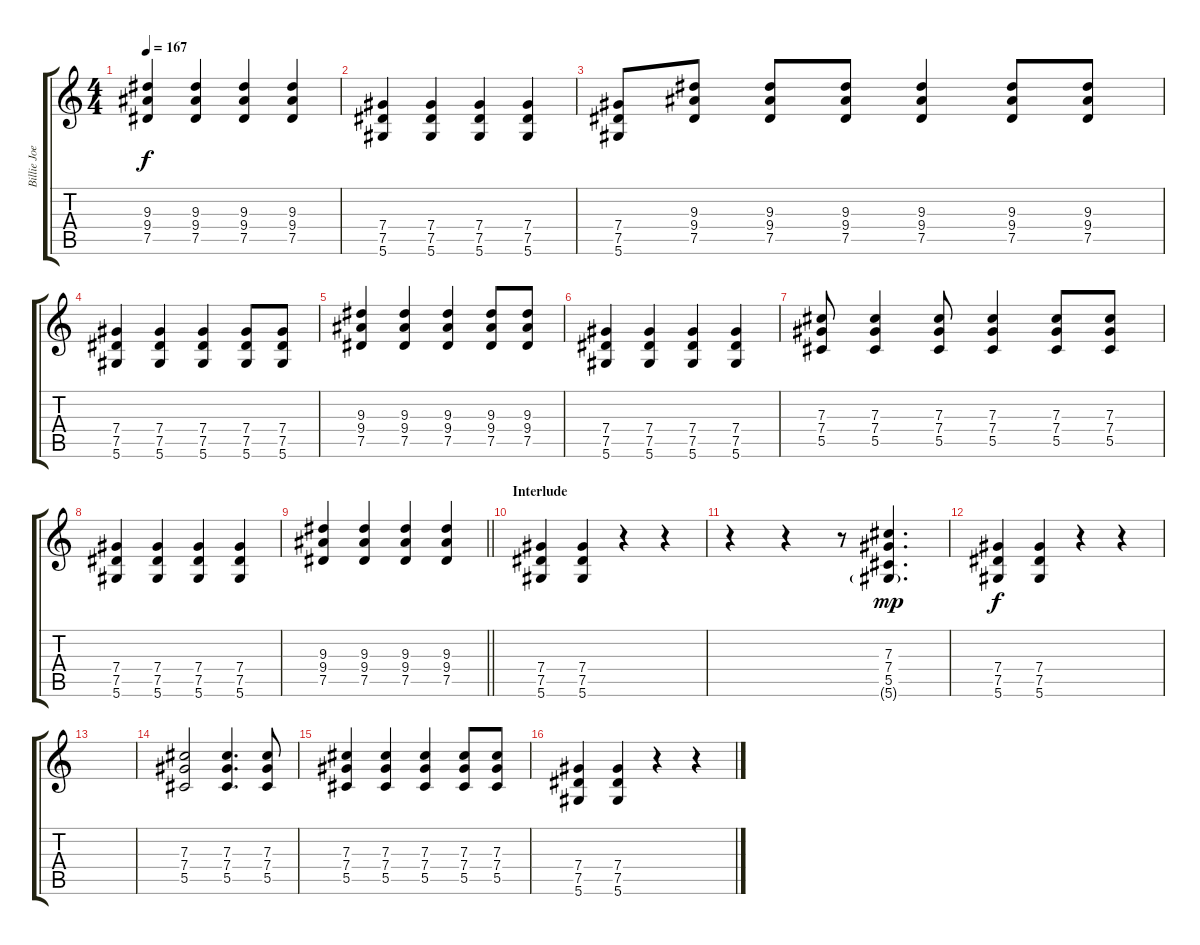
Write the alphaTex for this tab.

\track ("Billie Joe Armstrong - Guitar" "Billie Joe") {instrument distortionguitar}
\staff {score tabs}
\tuning (Eb4 Bb3 Gb3 Db3 Ab2 Eb2) {hide}
\ts (4 4)
\tempo 167
\clef g2
\ks c
(9.3 9.4 7.5).4{dy f} (9.3 9.4 7.5).4 (9.3 9.4 7.5).4 (9.3 9.4 7.5).4 |
(7.4 7.5 5.6).4 (7.4 7.5 5.6).4 (7.4 7.5 5.6).4 (7.4 7.5 5.6).4 |
(7.4 7.5 5.6).8 (9.3 9.4 7.5).8 (9.3 9.4 7.5).8 (9.3 9.4 7.5).8 (9.3 9.4 7.5).4 (9.3 9.4 7.5).8 (9.3 9.4 7.5).8 |
(7.4 7.5 5.6).4 (7.4 7.5 5.6).4 (7.4 7.5 5.6).4 (7.4 7.5 5.6).8 (7.4 7.5 5.6).8 |
(9.3 9.4 7.5).4 (9.3 9.4 7.5).4 (9.3 9.4 7.5).4 (9.3 9.4 7.5).8 (9.3 9.4 7.5).8 |
(7.4 7.5 5.6).4 (7.4 7.5 5.6).4 (7.4 7.5 5.6).4 (7.4 7.5 5.6).4 |
(7.3 7.4 5.5).8 (7.3 7.4 5.5).4 (7.3 7.4 5.5).8 (7.3 7.4 5.5).4 (7.3 7.4 5.5).8 (7.3 7.4 5.5).8 |
(7.4 7.5 5.6).4 (7.4 7.5 5.6).4 (7.4 7.5 5.6).4 (7.4 7.5 5.6).4 |
\barLineRight lightlight
(9.3 9.4 7.5).4 (9.3 9.4 7.5).4 (9.3 9.4 7.5).4 (9.3 9.4 7.5).4 |
\section ("" "Interlude")
(7.4 7.5 5.6).4 (7.4 7.5 5.6).4 r.4 r.4 |
r.4 r.4 r.8 (7.3 7.4 5.5 5.6{g}).4{d dy mp} |
(7.4 7.5 5.6).4{dy f} (7.4 7.5 5.6).4 r.4 r.4 |
|
(7.3 7.4 5.5).2 (7.3 7.4 5.5).4{d} (7.3 7.4 5.5).8 |
(7.3 7.4 5.5).4 (7.3 7.4 5.5).4 (7.3 7.4 5.5).4 (7.3 7.4 5.5).8 (7.3 7.4 5.5).8 |
(7.4 7.5 5.6).4 (7.4 7.5 5.6).4 r.4 r.4
